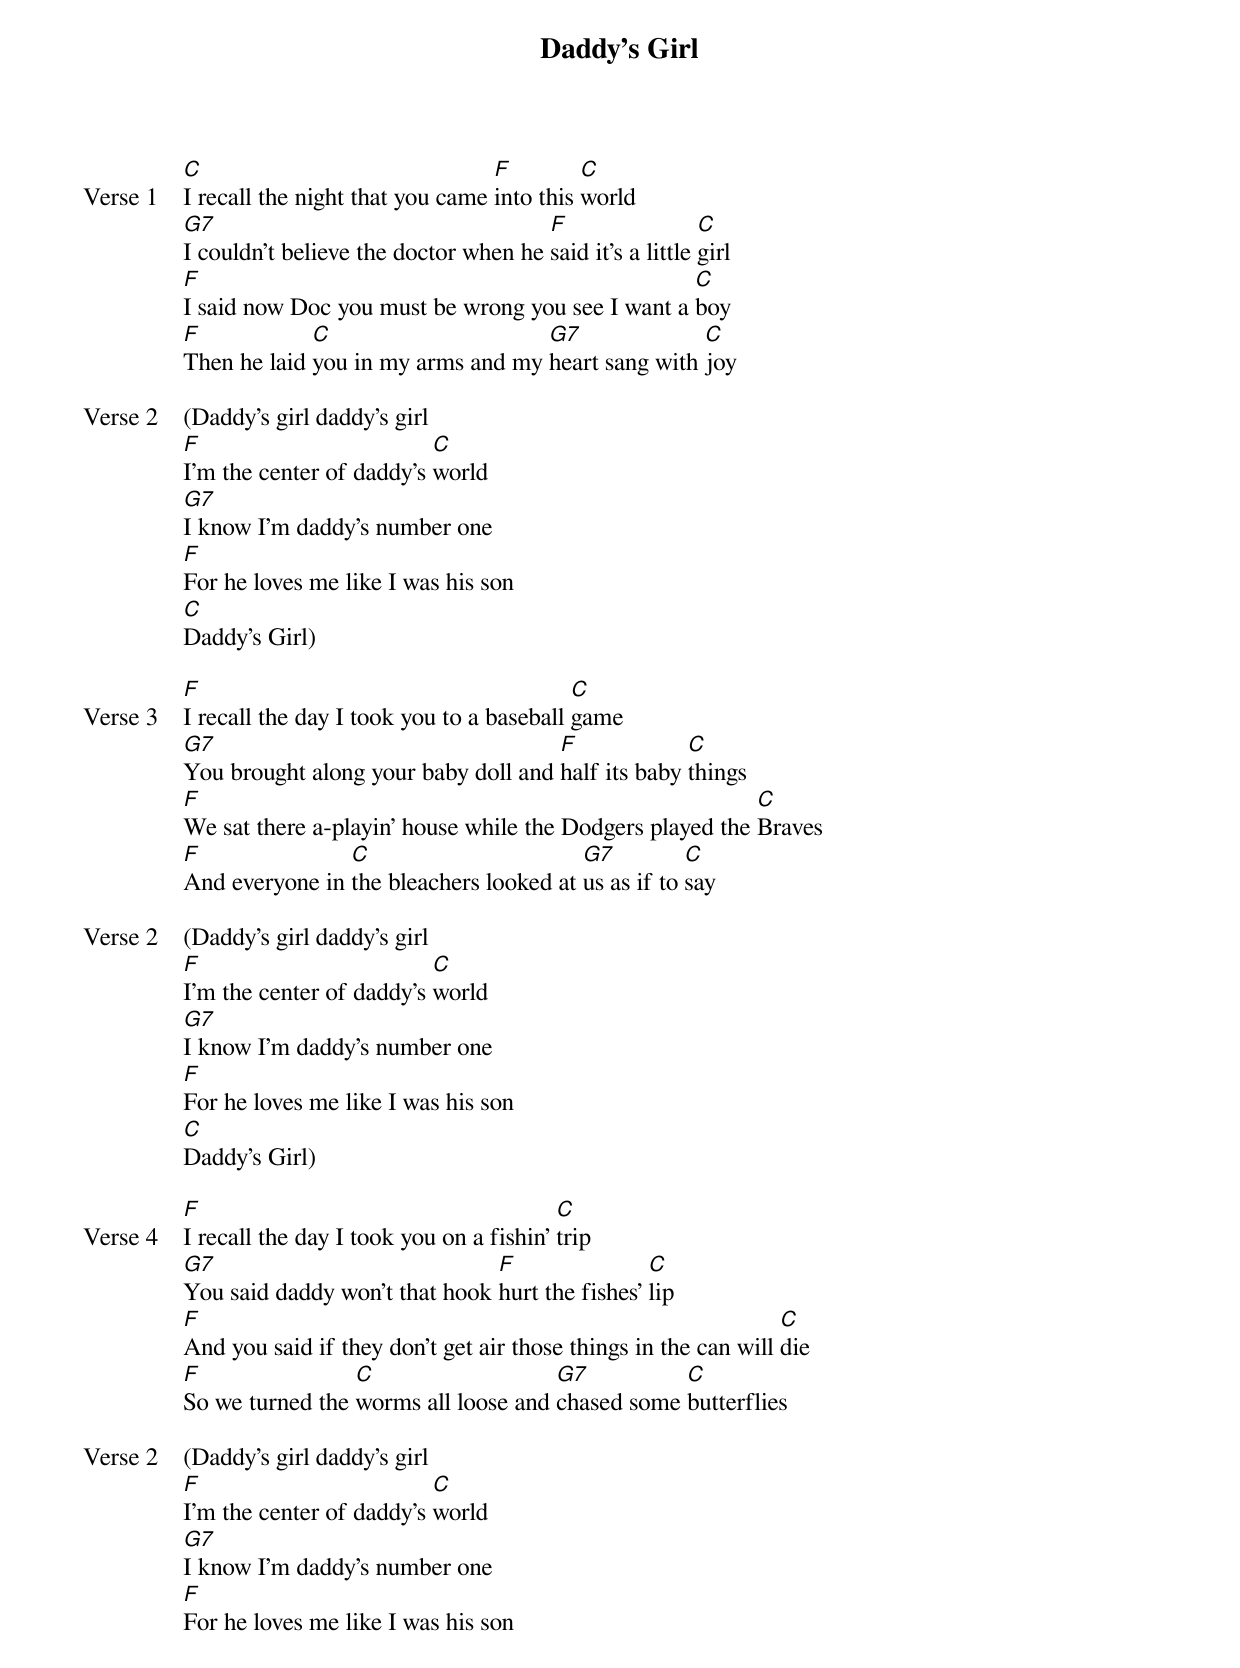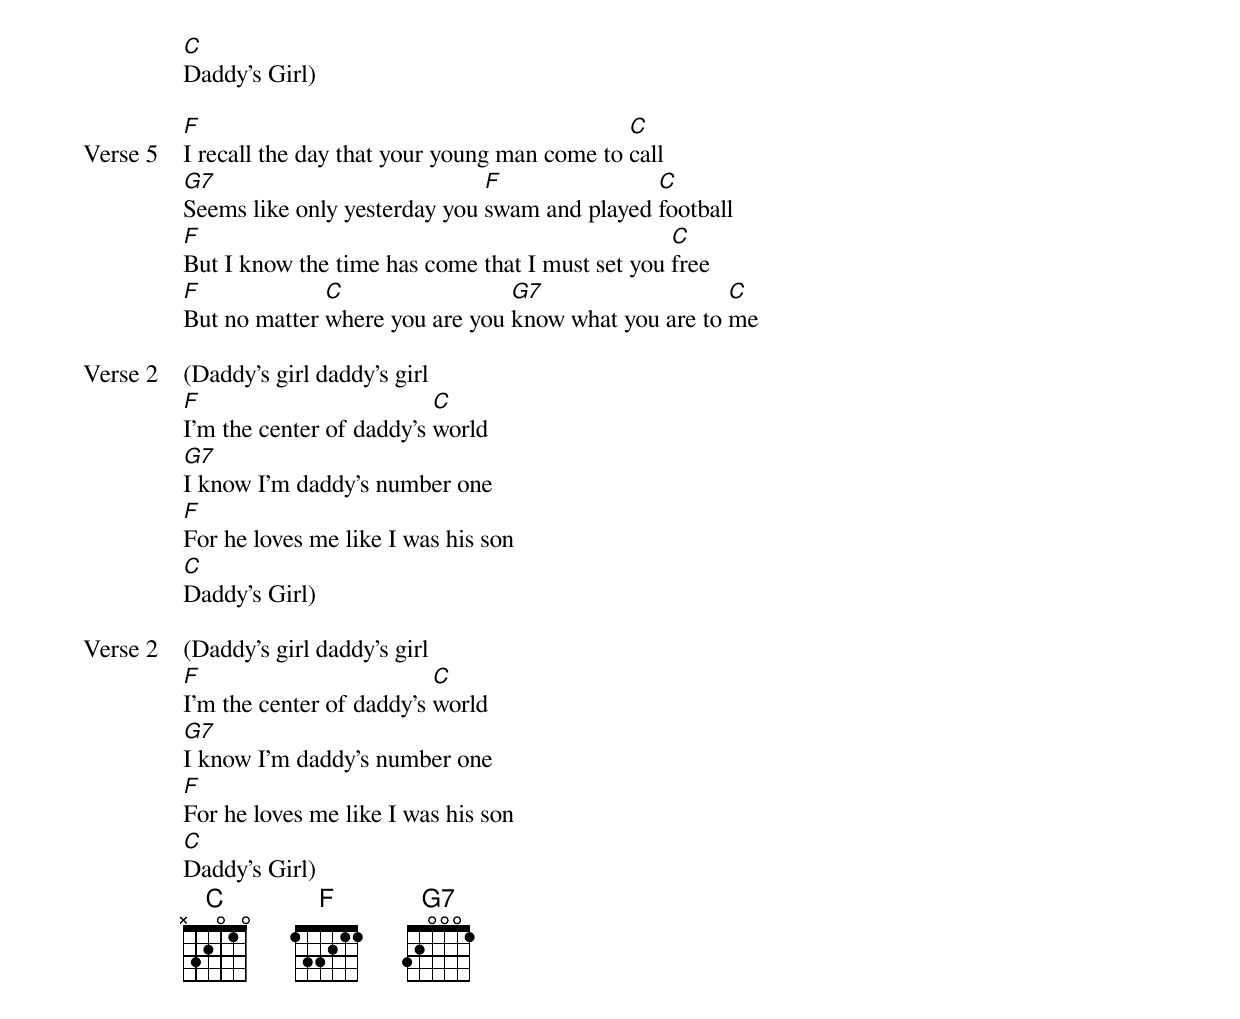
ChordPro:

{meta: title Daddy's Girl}
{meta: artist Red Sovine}
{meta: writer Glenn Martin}

{start_of_verse: Verse 1}
[C]I recall the night that you came [F]into this [C]world
[G7]I couldn't believe the doctor when he [F]said it's a little [C]girl
[F]I said now Doc you must be wrong you see I want a [C]boy
[F]Then he laid [C]you in my arms and my [G7]heart sang with [C]joy
{end_of_verse}

{start_of_verse: Verse 2}
(Daddy's girl daddy's girl
[F]I'm the center of daddy's [C]world
[G7]I know I'm daddy's number one
[F]For he loves me like I was his son
[C]Daddy's Girl)
{end_of_verse}

{start_of_verse: Verse 3}
[F]I recall the day I took you to a baseball [C]game
[G7]You brought along your baby doll and [F]half its baby [C]things
[F]We sat there a-playin' house while the Dodgers played the [C]Braves
[F]And everyone in [C]the bleachers looked at [G7]us as if to [C]say
{end_of_verse}

{start_of_verse: Verse 2}
(Daddy's girl daddy's girl
[F]I'm the center of daddy's [C]world
[G7]I know I'm daddy's number one
[F]For he loves me like I was his son
[C]Daddy's Girl)
{end_of_verse}

{start_of_verse: Verse 4}
[F]I recall the day I took you on a fishin' [C]trip
[G7]You said daddy won't that hook [F]hurt the fishes' [C]lip
[F]And you said if they don't get air those things in the can will [C]die
[F]So we turned the [C]worms all loose and [G7]chased some [C]butterflies
{end_of_verse}

{start_of_verse: Verse 2}
(Daddy's girl daddy's girl
[F]I'm the center of daddy's [C]world
[G7]I know I'm daddy's number one
[F]For he loves me like I was his son
[C]Daddy's Girl)
{end_of_verse}

{start_of_verse: Verse 5}
[F]I recall the day that your young man come to [C]call
[G7]Seems like only yesterday you [F]swam and played [C]football
[F]But I know the time has come that I must set you [C]free
[F]But no matter [C]where you are you [G7]know what you are to [C]me
{end_of_verse}

{start_of_verse: Verse 2}
(Daddy's girl daddy's girl
[F]I'm the center of daddy's [C]world
[G7]I know I'm daddy's number one
[F]For he loves me like I was his son
[C]Daddy's Girl)
{end_of_verse}

{start_of_verse: Verse 2}
(Daddy's girl daddy's girl
[F]I'm the center of daddy's [C]world
[G7]I know I'm daddy's number one
[F]For he loves me like I was his son
[C]Daddy's Girl)
{end_of_verse}
